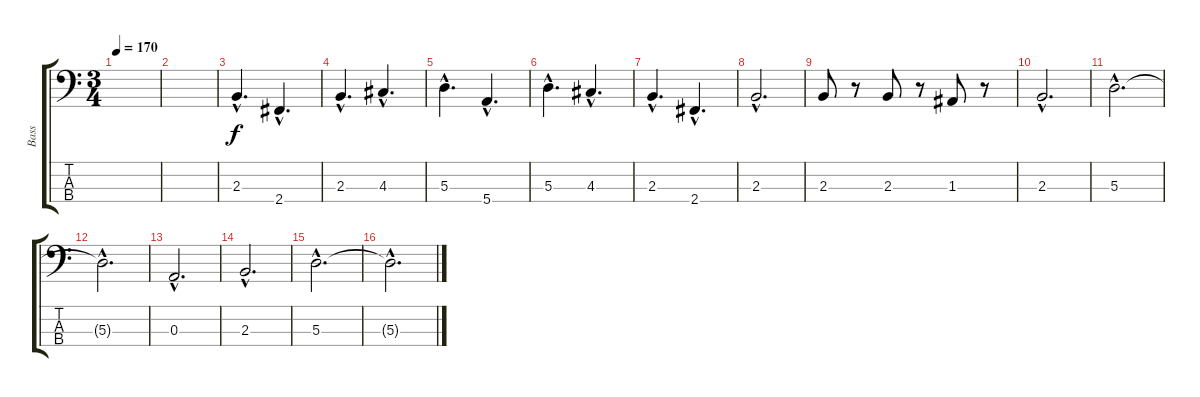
\track ("Bass" "Bass") {instrument electricbassfinger}
\staff {score tabs}
\tuning (G2 D2 A1 E1) {hide}
\ts (3 4)
\tempo 170
\clef f4
\ks c
|
|
2.3{hac}.4{d} 2.4{hac}.4{d} |
2.3{hac}.4{d} 4.3{hac}.4{d} |
5.3{hac}.4{d} 5.4{hac}.4{d} |
5.3{hac}.4{d} 4.3{hac}.4{d} |
2.3{hac}.4{d} 2.4{hac}.4{d} |
2.3{hac}.2{d} |
2.3.8 r.8 2.3.8 r.8 1.3.8 r.8 |
2.3{hac}.2{d} |
5.3{hac}.2{d} |
5.3{hac t}.2{d} |
0.3{hac}.2{d} |
2.3{hac}.2{d} |
5.3{hac}.2{d} |
5.3{hac t}.2{d}
